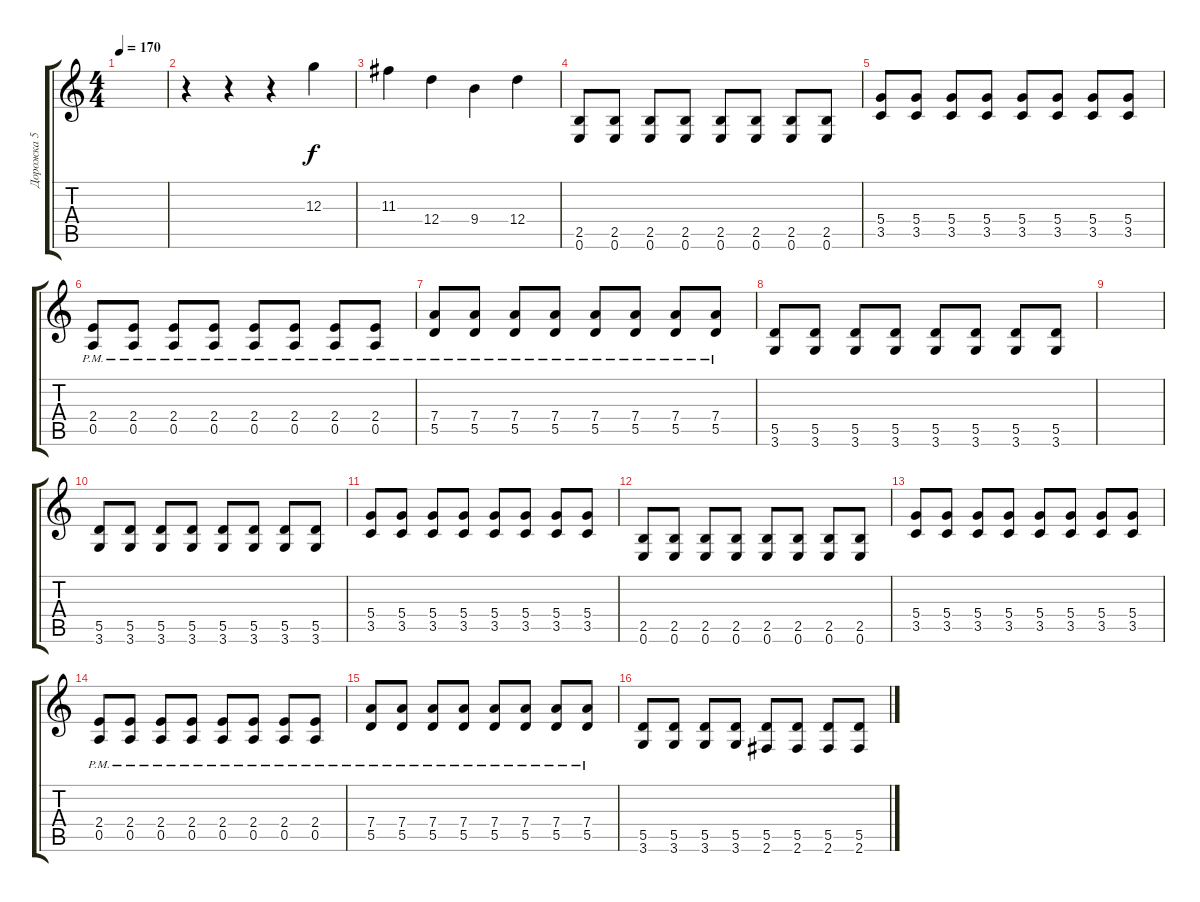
\track ("Дорожка 5" "Дорожка 5") {instrument distortionguitar}
\staff {score tabs}
\tuning (E4 B3 G3 D3 A2 E2) {hide}
\ts (4 4)
\tempo 170
\clef g2
\ks c
|
r.4{volume 13} r.4 r.4 12.3.4 |
11.3.4 12.4.4 9.4.4 12.4.4 |
(2.5 0.6).8 (2.5 0.6).8 (2.5 0.6).8 (2.5 0.6).8 (2.5 0.6).8 (2.5 0.6).8 (2.5 0.6).8 (2.5 0.6).8 |
(5.4 3.5).8 (5.4 3.5).8 (5.4 3.5).8 (5.4 3.5).8 (5.4 3.5).8 (5.4 3.5).8 (5.4 3.5).8 (5.4 3.5).8 |
(2.4{pm} 0.5{pm}).8 (2.4{pm} 0.5{pm}).8 (2.4{pm} 0.5{pm}).8 (2.4{pm} 0.5{pm}).8 (2.4{pm} 0.5{pm}).8 (2.4{pm} 0.5{pm}).8 (2.4{pm} 0.5{pm}).8 (2.4{pm} 0.5{pm}).8 |
(7.4{pm} 5.5{pm}).8 (7.4{pm} 5.5{pm}).8 (7.4{pm} 5.5{pm}).8 (7.4{pm} 5.5{pm}).8 (7.4{pm} 5.5{pm}).8 (7.4{pm} 5.5{pm}).8 (7.4{pm} 5.5{pm}).8 (7.4{pm} 5.5{pm}).8 |
(5.5 3.6).8 (5.5 3.6).8 (5.5 3.6).8 (5.5 3.6).8 (5.5 3.6).8 (5.5 3.6).8 (5.5 3.6).8 (5.5 3.6).8 |
|
(5.5 3.6).8 (5.5 3.6).8 (5.5 3.6).8 (5.5 3.6).8 (5.5 3.6).8 (5.5 3.6).8 (5.5 3.6).8 (5.5 3.6).8 |
(5.4 3.5).8 (5.4 3.5).8 (5.4 3.5).8 (5.4 3.5).8 (5.4 3.5).8 (5.4 3.5).8 (5.4 3.5).8 (5.4 3.5).8 |
(2.5 0.6).8 (2.5 0.6).8 (2.5 0.6).8 (2.5 0.6).8 (2.5 0.6).8 (2.5 0.6).8 (2.5 0.6).8 (2.5 0.6).8 |
(5.4 3.5).8 (5.4 3.5).8 (5.4 3.5).8 (5.4 3.5).8 (5.4 3.5).8 (5.4 3.5).8 (5.4 3.5).8 (5.4 3.5).8 |
(2.4{pm} 0.5{pm}).8 (2.4{pm} 0.5{pm}).8 (2.4{pm} 0.5{pm}).8 (2.4{pm} 0.5{pm}).8 (2.4{pm} 0.5{pm}).8 (2.4{pm} 0.5{pm}).8 (2.4{pm} 0.5{pm}).8 (2.4{pm} 0.5{pm}).8 |
(7.4{pm} 5.5{pm}).8 (7.4{pm} 5.5{pm}).8 (7.4{pm} 5.5{pm}).8 (7.4{pm} 5.5{pm}).8 (7.4{pm} 5.5{pm}).8 (7.4{pm} 5.5{pm}).8 (7.4{pm} 5.5{pm}).8 (7.4{pm} 5.5{pm}).8 |
(5.5 3.6).8 (5.5 3.6).8 (5.5 3.6).8 (5.5 3.6).8 (5.5 2.6).8 (5.5 2.6).8 (5.5 2.6).8 (5.5 2.6).8
